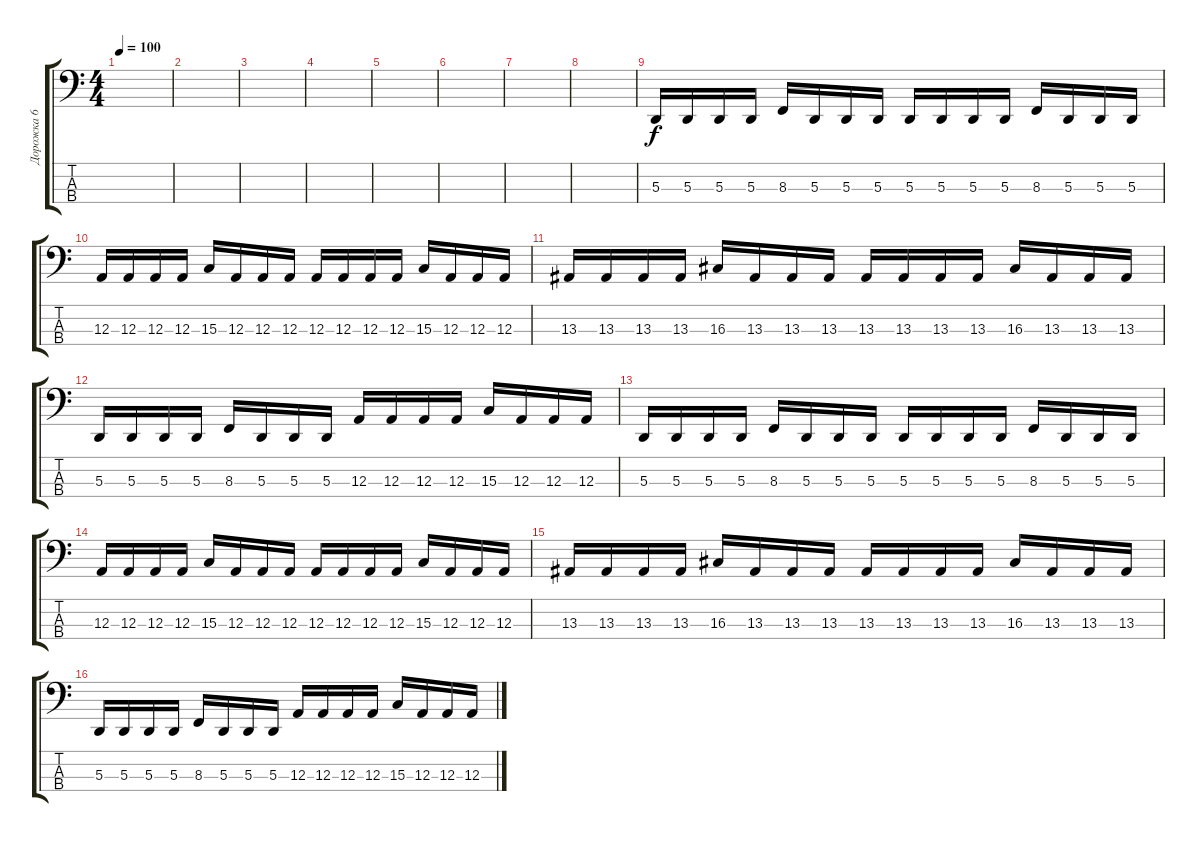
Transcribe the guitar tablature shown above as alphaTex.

\track ("Дорожка 6" "Дорожка 6") {instrument synthbrass1}
\staff {score tabs}
\tuning (G2 D2 A1 E1) {hide}
\ts (4 4)
\tempo 100
\clef f4
\ks c
|
|
|
|
|
|
|
|
5.3.16 5.3.16 5.3.16 5.3.16 8.3.16 5.3.16 5.3.16 5.3.16 5.3.16 5.3.16 5.3.16 5.3.16 8.3.16 5.3.16 5.3.16 5.3.16 |
12.3.16 12.3.16 12.3.16 12.3.16 15.3.16 12.3.16 12.3.16 12.3.16 12.3.16 12.3.16 12.3.16 12.3.16 15.3.16 12.3.16 12.3.16 12.3.16 |
13.3.16 13.3.16 13.3.16 13.3.16 16.3.16 13.3.16 13.3.16 13.3.16 13.3.16 13.3.16 13.3.16 13.3.16 16.3.16 13.3.16 13.3.16 13.3.16 |
5.3.16 5.3.16 5.3.16 5.3.16 8.3.16 5.3.16 5.3.16 5.3.16 12.3.16 12.3.16 12.3.16 12.3.16 15.3.16 12.3.16 12.3.16 12.3.16 |
5.3.16 5.3.16 5.3.16 5.3.16 8.3.16 5.3.16 5.3.16 5.3.16 5.3.16 5.3.16 5.3.16 5.3.16 8.3.16 5.3.16 5.3.16 5.3.16 |
12.3.16 12.3.16 12.3.16 12.3.16 15.3.16 12.3.16 12.3.16 12.3.16 12.3.16 12.3.16 12.3.16 12.3.16 15.3.16 12.3.16 12.3.16 12.3.16 |
13.3.16 13.3.16 13.3.16 13.3.16 16.3.16 13.3.16 13.3.16 13.3.16 13.3.16 13.3.16 13.3.16 13.3.16 16.3.16 13.3.16 13.3.16 13.3.16 |
5.3.16 5.3.16 5.3.16 5.3.16 8.3.16 5.3.16 5.3.16 5.3.16 12.3.16 12.3.16 12.3.16 12.3.16 15.3.16 12.3.16 12.3.16 12.3.16
